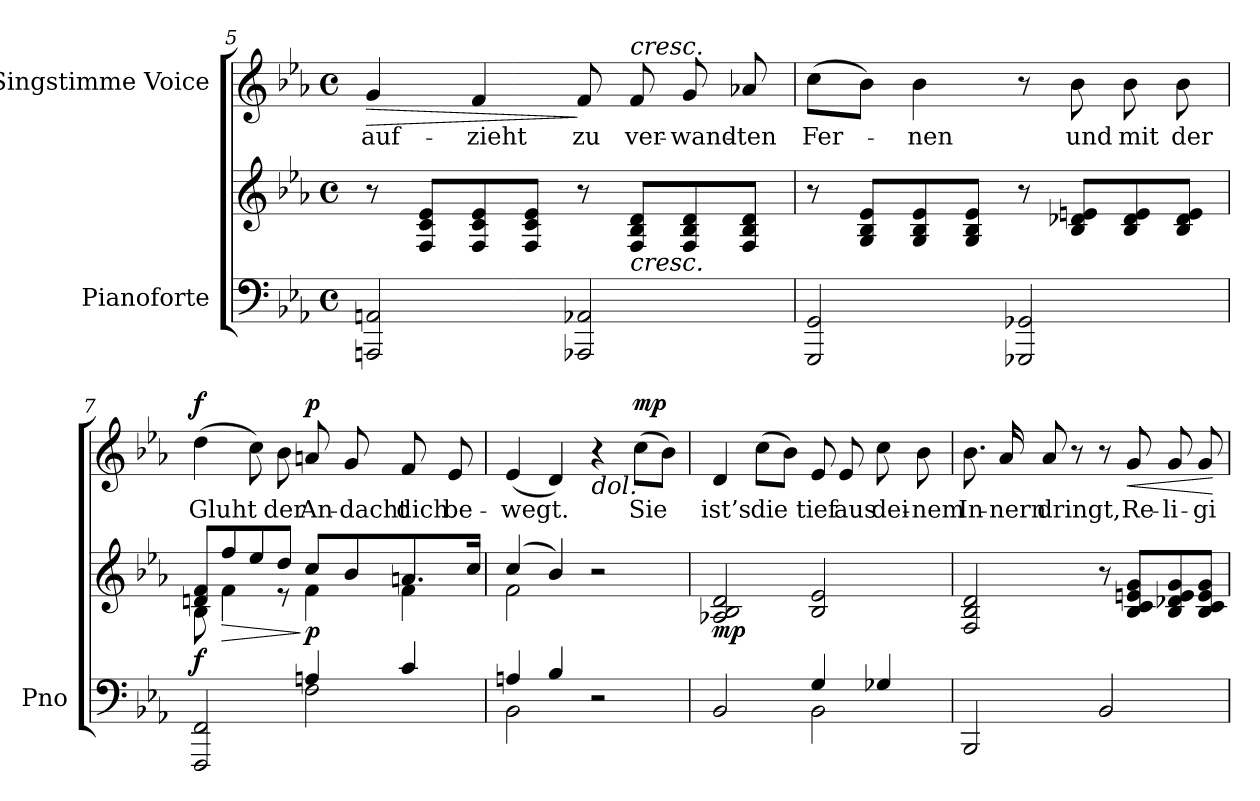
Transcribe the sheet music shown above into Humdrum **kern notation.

**kern	**kern	**dynam	**kern	**text	**dynam
*part2	*part2	*part2	*part1	*part1	*part1
*staff3	*staff2	*staff2/3	*staff1	*staff1	*staff1
*I"Pianoforte	*	*	*I"Singstimme Voice	*	*
*I'Pno	*	*	*	*	*
*clefF4	*clefG2	*	*clefG2	*	*
*k[b-e-a-]	*k[b-e-a-]	*	*k[b-e-a-]	*	*
*M4/4	*M4/4	*	*M4/4	*	*
*met(c)	*met(c)	*	*met(c)	*	*
=5	=5	=5	=5	=5	=5
!	!	!	!	!LO:LY:b	!LO:HP:b
2AAAn/ 2AAn/	8r	.	4g/	-auf-	>
.	8F/ 8c/ 8e-/L	.	.	.	.
!	!	!	!	!LO:LY:b	!
.	8F/ 8c/ 8e-/	.	4f/	-zieht	.
.	8F/ 8c/ 8e-/J	.	.	.	.
!	!	!	!	!LO:LY:b	!
2AAA-X/ 2AA-X/	8r	.	8f/	zu	]
!	!	!	!LO:TX:a:i:t=cresc.	!	!
!	!LO:TX:b:i:t=cresc.	!	!	!	!
!	!	!	!	!LO:LY:b	!
.	8F/ 8B-/ 8d/L	.	8f/	ver-	.
!	!	!	!	!LO:LY:b	!
.	8F/ 8B-/ 8d/	.	8g/	-wand-	.
!	!	!	!	!LO:LY:b	!
.	8F/ 8B-/ 8d/J	.	8a-X/	-ten	.
=6	=6	=6	=6	=6	=6
!	!	!	!	!LO:LY:b	!
2GGG/ 2GG/	8r	.	(>8cc\L	Fer-	.
.	8G/ 8B-/ 8e-/L	.	8b-\J)	.	.
!	!	!	!	!LO:LY:b	!
.	8G/ 8B-/ 8e-/	.	4b-\	-nen	.
.	8G/ 8B-/ 8e-/J	.	.	.	.
2GGG-X/ 2GG-X/	8r	.	8r	.	.
!	!	!	!	!LO:LY:b	!
.	8B-/ 8d-X/ 8en/L	.	8b-\	und	.
!	!	!	!	!LO:LY:b	!
.	8B-/ 8d-/ 8e/	.	8b-\	mit	.
!	!	!	!	!LO:LY:b	!
.	8B-/ 8d-/ 8e/J	.	8b-\	der	.
!!LO:LB:g=z
=7	=7	=7	=7	=7	=7
*^	*^	*	*	*	*
!	!	!	!	!LO:DY:b	!	!LO:LY:b	!LO:DY:a
2FFF/ 2FF/	2ryy	8dn/ 8f/L	8B-\	f	(>4dd\	Gluht	f
!	!	!	!	!LO:HP:b	!	!	!
.	.	8ff/	4f\	>	.	.	.
.	.	8ee-/	.	.	8cc\)	.	.
!	!	!	!	!	!	!LO:LY:b	!
.	.	8dd/J	8r	.	8b-\	der	.
!	!	!	!	!LO:DY:n=1:b	!	!LO:LY:b	!LO:DY:a
4An/	2F\	8cc/L	4f\	] p	8an/	An-	p
!	!	!	!	!	!	!LO:LY:b	!
.	.	8b-/	.	.	8g/	-dacht	.
!	!	!	!	!	!	!LO:LY:b	!
4c/	.	8.an/	4f\	.	8f/	dich	.
!	!	!	!	!	!	!LO:LY:b	!
.	.	.	.	.	8e-/	be-	.
.	.	16cc/Jk	.	.	.	.	.
=8	=8	=8	=8	=8	=8	=8	=8
!	!	!	!	!	!	!LO:LY:b	!
4An/	2BB-\	(<4cc/	2f\	.	(<4e-/	-wegt.	.
4B-/	.	4b-/)	.	.	4d/)	.	.
!	!	!	!	!	!LO:TX:b:i:t=dol.	!	!
2r	2ryy	2r	2ryy	.	4r	.	.
!	!	!	!	!	!	!LO:LY:b	!LO:DY:a
.	.	.	.	.	(>8cc\L	Sie	mp
.	.	.	.	.	8b-\J)	.	.
*	*	*v	*v	*	*	*	*
=9	=9	=9	=9	=9	=9	=9
!	!	!	!LO:DY:b	!	!LO:LY:b	!
2BB-/	2ryy	2A-X/ 2B-/ 2d/	mp	4d/	ist’s	.
!	!	!	!	!	!LO:LY:b	!
.	.	.	.	(>8cc\L	die	.
.	.	.	.	8b-\J)	.	.
!	!	!	!	!	!LO:LY:b	!
4G/	2BB-\	2B-/ 2e-/	.	8e-/	tief	.
!	!	!	!	!	!LO:LY:b	!
.	.	.	.	8e-/	aus	.
!	!	!	!	!	!LO:LY:b	!
4G-X/	.	.	.	8cc\	dei-	.
!	!	!	!	!	!LO:LY:b	!
.	.	.	.	8b-\	-nem	.
*v	*v	*	*	*	*	*
=10	=10	=10	=10	=10	=10
!	!	!	!	!LO:LY:b	!
2BBB-/	2F/ 2B-/ 2d/	.	8.b-\	In-	.
!	!	!	!	!LO:LY:b	!
.	.	.	16a-/	-nern	.
!	!	!	!	!LO:LY:b	!
.	.	.	8a-/	dringt,	.
.	.	.	8r	.	.
2BB-/	8r	.	8r	.	.
!	!	!	!	!LO:LY:b	!LO:HP:b
.	8B-/ 8c/ 8en/ 8g/L	.	8g/	Re-	<
!	!	!	!	!LO:LY:b	!
.	8B-/ 8d-X/ 8e/ 8g/	.	8g/	-li-	.
!	!	!	!	!LO:LY:b	!
.	8B-/ 8c/ 8e/ 8g/J	.	8g/	-gi-	.
.	.	.	.	.	[
=	=	=	=	=	=
*-	*-	*-	*-	*-	*-
